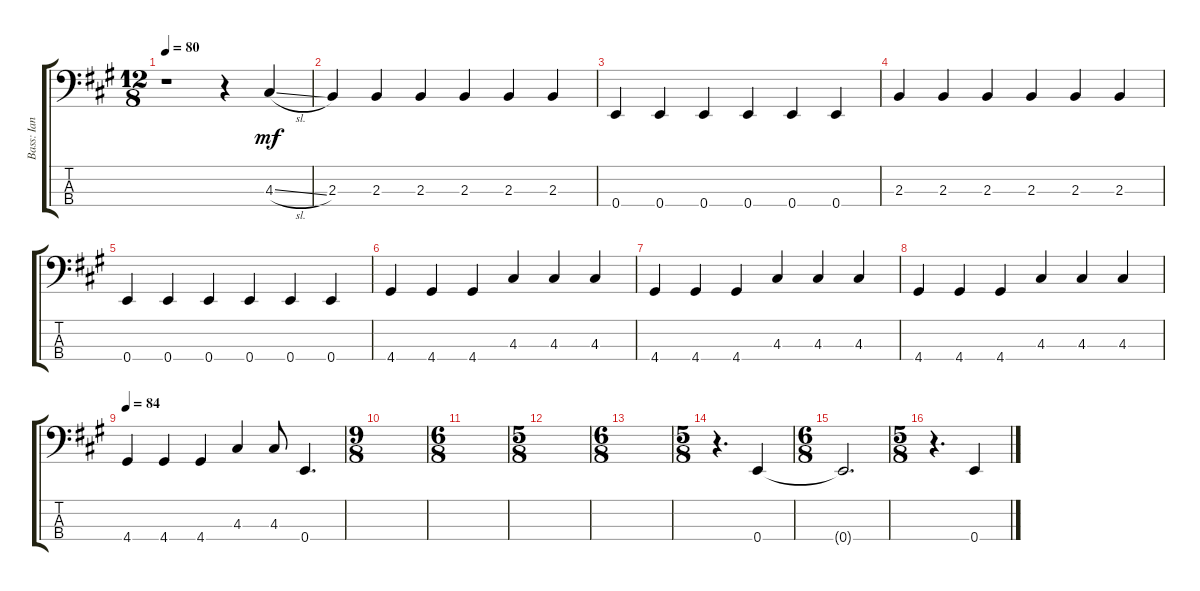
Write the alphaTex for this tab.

\track ("Bass: Ian" "Bass: Ian") {instrument electricbassfinger}
\staff {score tabs}
\tuning (G2 D2 A1 E1) {hide}
\ts (12 8)
\tempo 80
\clef f4
\ks a
r.1{dy mf} r.4 4.3{sl}.4 |
2.3.4 2.3.4 2.3.4 2.3.4 2.3.4 2.3.4 |
0.4.4 0.4.4 0.4.4 0.4.4 0.4.4 0.4.4 |
2.3.4 2.3.4 2.3.4 2.3.4 2.3.4 2.3.4 |
0.4.4 0.4.4 0.4.4 0.4.4 0.4.4 0.4.4 |
4.4.4 4.4.4 4.4.4 4.3.4 4.3.4 4.3.4 |
4.4.4 4.4.4 4.4.4 4.3.4 4.3.4 4.3.4 |
4.4.4 4.4.4 4.4.4 4.3.4 4.3.4 4.3.4 |
\tempo 84
4.4.4 4.4.4 4.4.4 4.3.4 4.3.8 0.4.4{d} |
\ts (9 8)
|
\ts (6 8)
|
\ts (5 8)
|
\ts (6 8)
|
\ts (5 8)
r.4{d} 0.4.4 |
\ts (6 8)
0.4{t}.2{d} |
\ts (5 8)
r.4{d} 0.4.4
